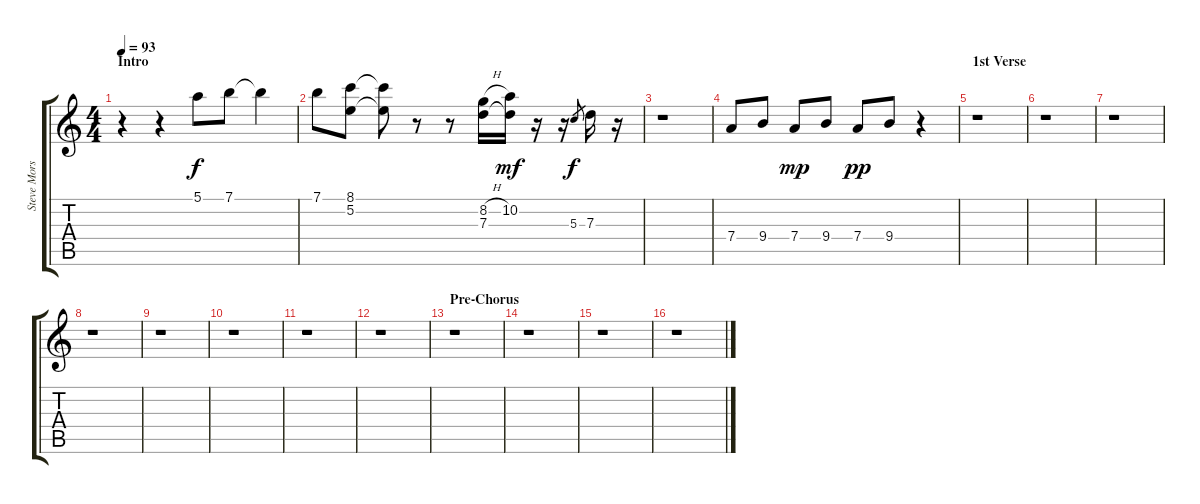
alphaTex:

\track ("Steve Morse (delay effect)" "Steve Mors") {instrument electricguitarjazz}
\staff {score tabs}
\tuning (E4 B3 G3 D3 A2 E2) {hide}
\ts (4 4)
\section ("" "Intro")
\tempo 93
\clef g2
\ks c
r.4{dy f instrument electricguitarjazz} r.4 5.1.8 7.1.8 7.1{t}.4 |
7.1.8 (8.1 5.2).8 (8.1{t} 5.2{t}).8 r.8 r.8 (8.2{h} 7.3).16 (10.2 7.3{t}).16{dy mf} r.16 r.16 5.3.8{gr dy f} 7.3.16 r.16 |
r.1 |
7.4.8 9.4.8 7.4.8{dy mp} 9.4.8 7.4.8{dy pp} 9.4.8 r.4 |
\section ("" "1st Verse")
r.1 |
r.1 |
r.1 |
r.1 |
r.1 |
r.1 |
r.1 |
r.1 |
\section ("" "Pre-Chorus")
r.1 |
r.1 |
r.1 |
r.1
